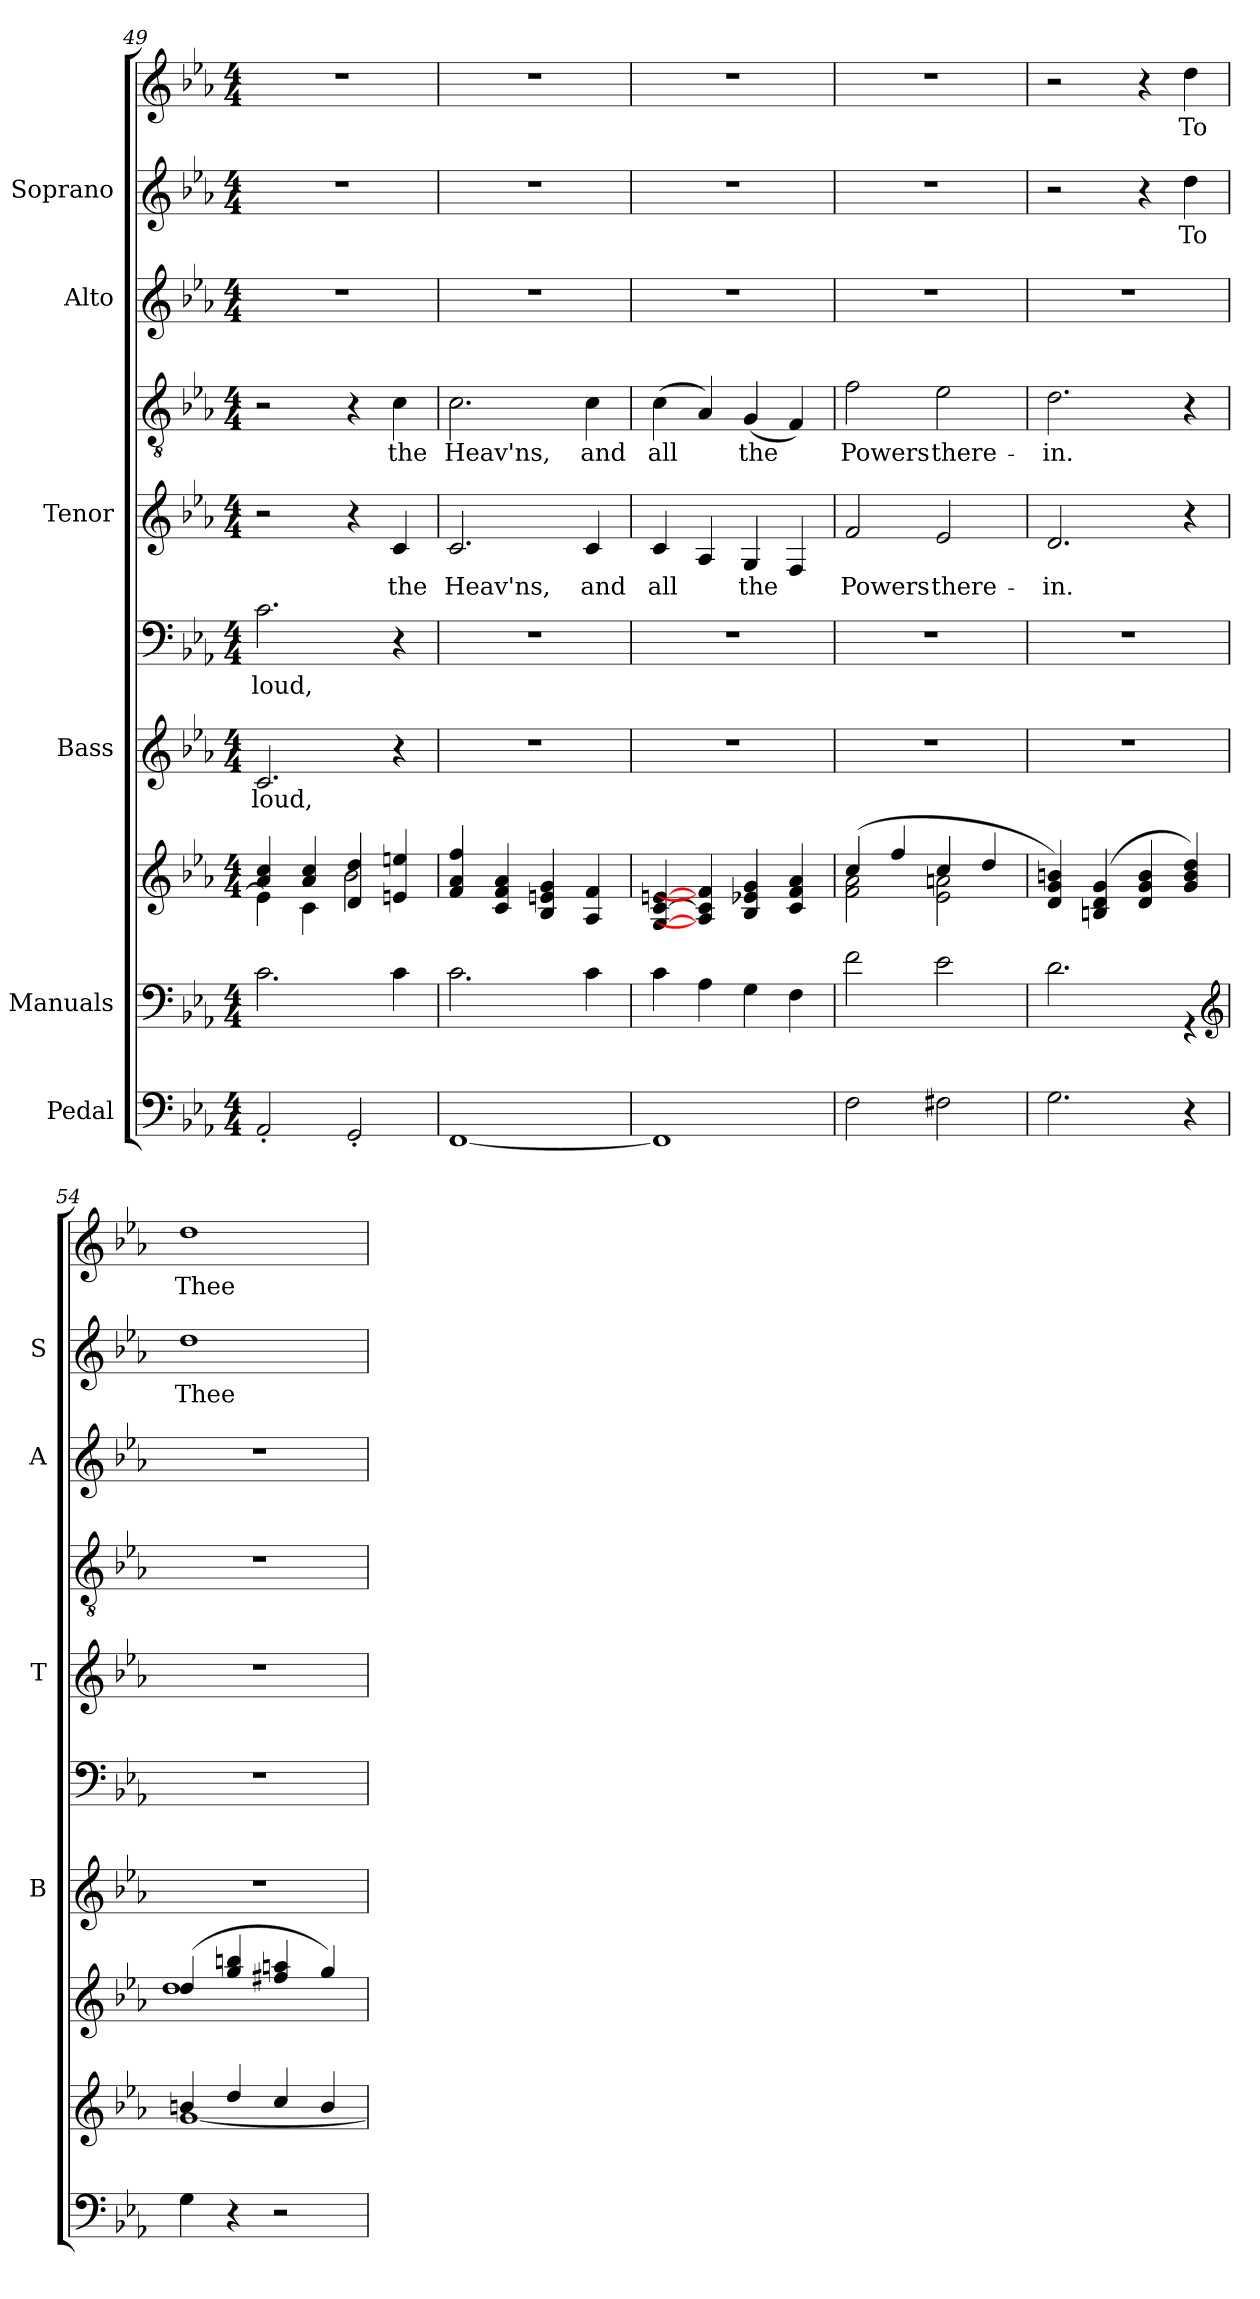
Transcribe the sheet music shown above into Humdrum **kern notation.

**kern	**kern	**kern	**kern	**text	**kern	**text	**kern	**text	**kern	**text	**dynam	**kern	**kern	**text	**kern	**text
*part6	*part5	*part5	*part4	*part4	*part4	*part4	*part3	*part3	*part3	*part3	*part3	*part2	*part1	*part1	*part1	*part1
*staff10	*staff9	*staff8	*staff7	*staff7	*staff6	*staff6	*staff5	*staff5	*staff4	*staff4	*staff4/5	*staff3	*staff2	*staff2	*staff1	*staff1
*I"Pedal	*I"Manuals	*	*I"Bass	*	*	*	*I"Tenor	*	*	*	*	*I"Alto	*I"Soprano	*	*	*
*	*	*	*I'B	*	*	*	*I'T	*	*	*	*	*I'A	*I'S	*	*	*
*clefF4	*clefF4	*clefG2	*	*	*clefF4	*	*	*	*clefGv2	*	*	*clefG2	*	*	*clefG2	*
*k[b-e-a-]	*k[b-e-a-]	*k[b-e-a-]	*k[b-e-a-]	*	*k[b-e-a-]	*	*k[b-e-a-]	*	*k[b-e-a-]	*	*	*k[b-e-a-]	*k[b-e-a-]	*	*k[b-e-a-]	*
*E-:	*E-:	*E-:	*E-:	*	*E-:	*	*E-:	*	*E-:	*	*	*E-:	*E-:	*	*E-:	*
*M4/4	*M4/4	*M4/4	*M4/4	*	*M4/4	*	*M4/4	*	*M4/4	*	*	*M4/4	*M4/4	*	*M4/4	*
=49	=49	=49	=49	=49	=49	=49	=49	=49	=49	=49	=49	=49	=49	=49	=49	=49
*	*^	*^	*	*	*	*	*	*	*	*	*	*	*	*	*	*
!	!	!	!	!	!	!LO:LY:b	!	!LO:LY:b	!	!	!	!	!	!	!	!	!	!
2AA-'	1ryy	2.c\	4a-/ 4cc/	4e-\]	2.c	-loud,	2.c	-loud,	2r	.	2r	.	.	1r	1r	.	1r	.
.	.	.	4a-/ 4cc/	4c\	.	.	.	.	.	.	.	.	.	.	.	.	.	.
2GG'	.	.	4d/ 4dd/	2b-\	.	.	.	.	4r	.	4r	.	.	.	.	.	.	.
!	!	!	!	!	!	!	!	!	!	!LO:LY:b	!	!LO:LY:b	!LO:DY:b=2	!	!	!	!	!
!	!	!	!	!	!	!	!	!	!	!	!	!	!LO:DY:n=1:b	!	!	!	!	!
.	.	4c\	4en/ 4een/	.	4r	.	4r	.	4c	the	4c	the	mf mf	.	.	.	.	.
=50	=50	=50	=50	=50	=50	=50	=50	=50	=50	=50	=50	=50	=50	=50	=50	=50	=50	=50
!	!	!	!	!	!	!	!	!	!	!LO:LY:b	!	!LO:LY:b	!	!	!	!	!	!
[1FF	1ryy	2.c\	4f/ 4a-/ 4ff/	1ryy	1r	.	1r	.	2.c	Heav'ns,	2.c	Heav'ns,	.	1r	1r	.	1r	.
.	.	.	4c/ 4f/ 4a-/	.	.	.	.	.	.	.	.	.	.	.	.	.	.	.
.	.	.	4B-/ 4en/ 4g/	.	.	.	.	.	.	.	.	.	.	.	.	.	.	.
!	!	!	!	!	!	!	!	!	!	!LO:LY:b	!	!LO:LY:b	!	!	!	!	!	!
.	.	4c\	4A-/ 4f/	.	.	.	.	.	4c	and	4c	and	.	.	.	.	.	.
=51	=51	=51	=51	=51	=51	=51	=51	=51	=51	=51	=51	=51	=51	=51	=51	=51	=51	=51
!	!	!	!	!	!	!	!	!	!	!LO:LY:b	!	!LO:LY:b	!	!	!	!	!	!
1FF]	1ryy	4c\	[4G/ [4c/ [4en/	1ryy	1r	.	1r	.	4c	all	(<4c	all	.	1r	1r	.	1r	.
.	.	4A-\	4A-/] 4c/] 4f/]	.	.	.	.	.	4A-	.	4A-)	.	.	.	.	.	.	.
!	!	!	!	!	!	!	!	!	!	!LO:LY:b	!	!LO:LY:b	!	!	!	!	!	!
.	.	4G\	4B-/ 4e-X/ 4g/	.	.	.	.	.	4G	the	(<4G	the	.	.	.	.	.	.
.	.	4F\	4c/ 4f/ 4a-/	.	.	.	.	.	4F	.	4F)	.	.	.	.	.	.	.
=52	=52	=52	=52	=52	=52	=52	=52	=52	=52	=52	=52	=52	=52	=52	=52	=52	=52	=52
!	!	!	!	!	!	!	!	!	!	!LO:LY:b	!	!LO:LY:b	!	!	!	!	!	!
2F	1ryy	2f\	(>4cc/	2f\ 2a-\	1r	.	1r	.	2f	Powers	2f	Powers	.	1r	1r	.	1r	.
.	.	.	4ff/	.	.	.	.	.	.	.	.	.	.	.	.	.	.	.
!	!	!	!	!	!	!	!	!	!	!LO:LY:b	!	!LO:LY:b	!	!	!	!	!	!
2F#X	.	2e-\	4cc/	2e-\ 2an\	.	.	.	.	2e-	there-	2e-	there-	.	.	.	.	.	.
.	.	.	4dd/	.	.	.	.	.	.	.	.	.	.	.	.	.	.	.
=53	=53	=53	=53	=53	=53	=53	=53	=53	=53	=53	=53	=53	=53	=53	=53	=53	=53	=53
!	!	!	!	!	!	!	!	!	!	!LO:LY:b	!	!LO:LY:b	!	!	!	!	!	!
2.G	1ryy	2.d\	4d/ 4g/ 4bn/)	1ryy	1r	.	1r	.	2.d	-in.	2.d	-in.	.	1r	2r	.	2r	.
.	.	.	(>4Bn/ 4d/ 4g/	.	.	.	.	.	.	.	.	.	.	.	.	.	.	.
.	.	.	4d/ 4g/ 4b/	.	.	.	.	.	.	.	.	.	.	.	4r	.	4r	.
!	!	!	!	!	!	!	!	!	!	!	!	!	!	!	!	!LO:LY:b	!	!LO:LY:b
4r	.	4r	4g/ 4b/ 4dd/)	.	.	.	.	.	4r	.	4r	.	.	.	4dd	To	4dd	To
*	*clefG2	*	*	*	*	*	*	*	*	*	*	*	*	*	*	*	*	*
=54	=54	=54	=54	=54	=54	=54	=54	=54	=54	=54	=54	=54	=54	=54	=54	=54	=54	=54
!	!	!	!	!	!	!	!	!	!	!	!	!	!	!	!	!LO:LY:b	!	!LO:LY:b
4G	4bn/	[1g\	(>4dd/	1dd\	1r	.	1r	.	1r	.	1r	.	.	1r	1dd	Thee	1dd	Thee
4r	4dd/	.	4gg/ 4bbn/	.	.	.	.	.	.	.	.	.	.	.	.	.	.	.
2r	4cc/	.	4ff#X/ 4aan/	.	.	.	.	.	.	.	.	.	.	.	.	.	.	.
.	4b/	.	4gg/)	.	.	.	.	.	.	.	.	.	.	.	.	.	.	.
*	*v	*v	*	*	*	*	*	*	*	*	*	*	*	*	*	*	*	*
*	*	*v	*v	*	*	*	*	*	*	*	*	*	*	*	*	*	*
=	=	=	=	=	=	=	=	=	=	=	=	=	=	=	=	=
*-	*-	*-	*-	*-	*-	*-	*-	*-	*-	*-	*-	*-	*-	*-	*-	*-
